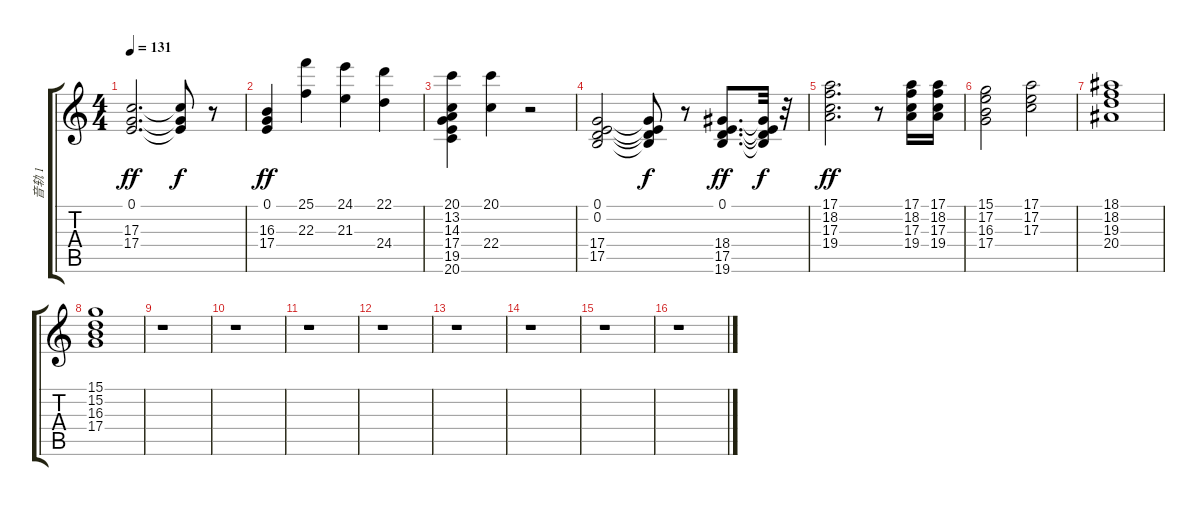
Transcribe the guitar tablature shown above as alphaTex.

\track ("音轨 1" "音轨 1") {instrument acousticgrandpiano}
\staff {score tabs}
\tuning (E4 B3 G3 D3 A2 E2) {hide}
\ts (4 4)
\tempo 131
\clef g2
\ks c
(0.1 17.3 17.4).2{d dy ff} (0.1{t} 17.3{t} 17.4{t}).8{dy f} r.8 |
(0.1 16.3 17.4).4{dy ff} (25.1 22.3).4 (24.1 21.3).4 (22.1 24.4).4 |
(20.1 13.2 14.3 17.4 19.5 20.6).4 (20.1 22.4).4 r.2 |
(0.1 0.2 17.4 17.5).2 (0.1{t} 0.2{t} 17.4{t} 17.5{t}).8{dy f} r.8 (0.1 18.4 17.5 19.6).8{d dy ff} (0.1{t} 18.4{t} 17.5{t} 19.6{t}).32{dy f} r.32 |
(17.1 18.2 17.3 19.4).2{d dy ff} r.8 (17.1 18.2 17.3 19.4).16 (17.1 18.2 17.3 19.4).16 |
(15.1 17.2 16.3 17.4).2 (17.1 17.2 17.3).2 |
(18.1 18.2 19.3 20.4).1 |
(15.1 15.2 16.3 17.4).1 |
r.1 |
r.1 |
r.1 |
r.1 |
r.1 |
r.1 |
r.1 |
r.1
